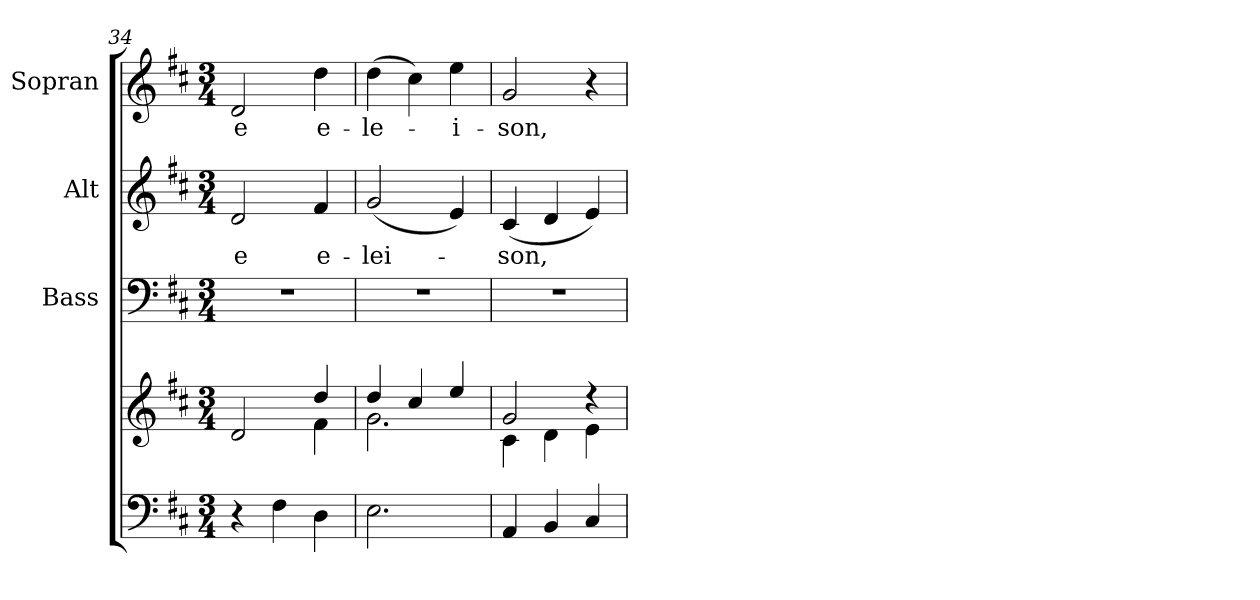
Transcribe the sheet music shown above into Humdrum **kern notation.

**kern	**kern	**kern	**kern	**text	**kern	**text
*part4	*part4	*part3	*part2	*part2	*part1	*part1
*staff5	*staff4	*staff3	*staff2	*staff2	*staff1	*staff1
*	*	*I"Bass	*I"Alt	*	*I"Sopran	*
*	*	*I'B.	*I'A.	*	*I'S.	*
*clefF4	*clefG2	*clefF4	*clefG2	*	*clefG2	*
*k[f#c#]	*k[f#c#]	*k[f#c#]	*k[f#c#]	*	*k[f#c#]	*
*D:	*D:	*D:	*D:	*	*D:	*
*M3/4	*M3/4	*M3/4	*M3/4	*	*M3/4	*
=34	=34	=34	=34	=34	=34	=34
*	*^	*	*	*	*	*
!	!	!	!	!	!LO:LY:b	!	!LO:LY:b
4r	2d/	2ryy	2.r	2d/	-e	2d/	-e
4F#\	.	.	.	.	.	.	.
!	!	!	!	!	!LO:LY:b	!	!LO:LY:b
4D\	4dd/	4f#\	.	4f#/	e-	4dd\	e-
=35	=35	=35	=35	=35	=35	=35	=35
!	!	!	!	!	!LO:LY:b	!	!LO:LY:b
2.E\	4dd/	2.g\	2.r	(<2g/	-lei-	(>4dd\	-le-
.	4cc#/	.	.	.	.	4cc#\)	.
!	!	!	!	!	!	!	!LO:LY:b
.	4ee/	.	.	4e/)	.	4ee\	-i-
=36	=36	=36	=36	=36	=36	=36	=36
!	!	!	!	!	!LO:LY:b	!	!LO:LY:b
4AA/	2g/	4c#\	2.r	(<4c#/	-son,	2g/	-son,
4BB/	.	4d\	.	4d/	.	.	.
4C#/	4rcc	4e\	.	4e/)	.	4r	.
*	*v	*v	*	*	*	*	*
=	=	=	=	=	=	=
*-	*-	*-	*-	*-	*-	*-
